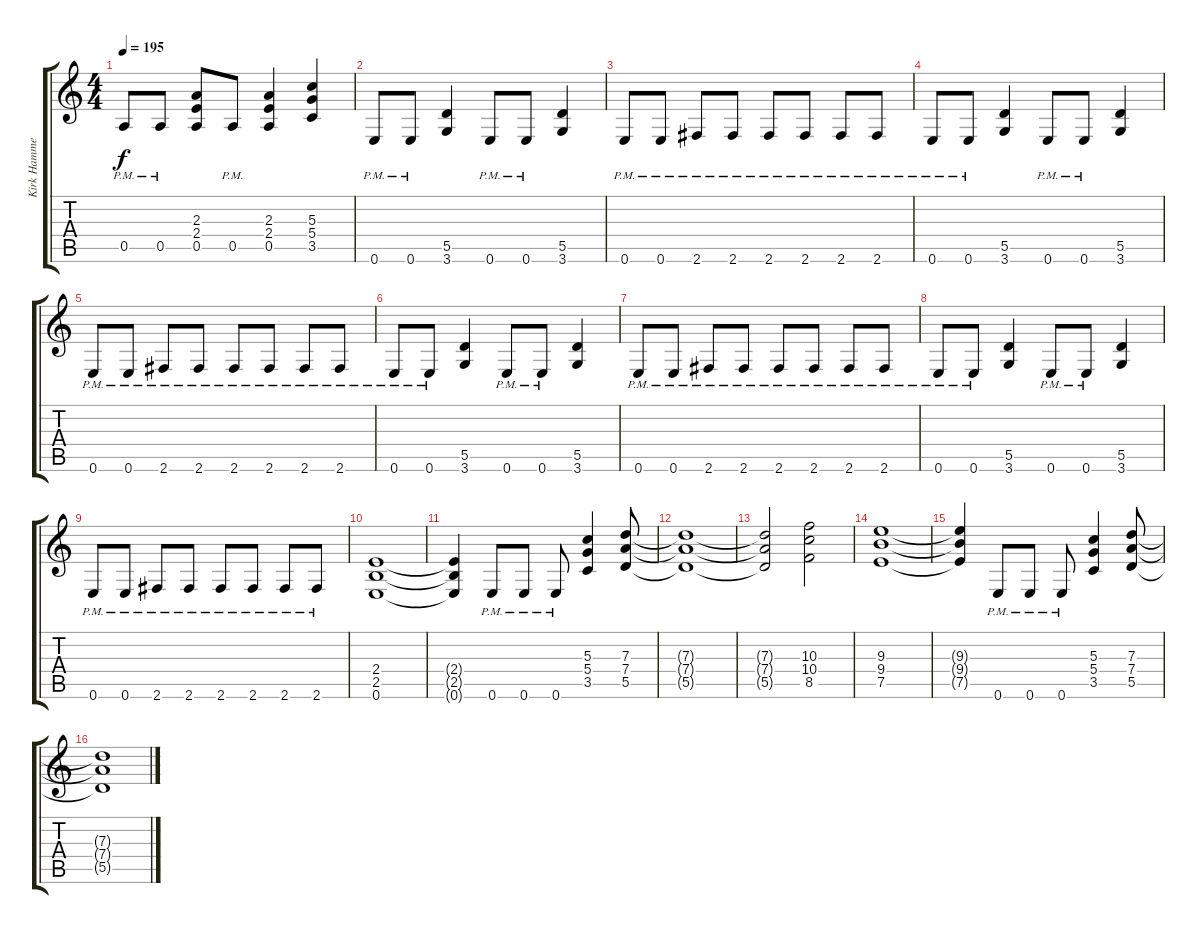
\track ("Kirk Hammett Rhythm" "Kirk Hamme") {instrument distortionguitar}
\staff {score tabs}
\tuning (E4 B3 G3 D3 A2 E2) {hide}
\ts (4 4)
\tempo 195
\clef g2
\ks c
0.5{pm}.8{dy f} 0.5{pm}.8 (2.3 2.4 0.5).8 0.5{pm}.8 (2.3 2.4 0.5).4 (5.3 5.4 3.5).4 |
0.6{pm}.8 0.6{pm}.8 (5.5 3.6).4 0.6{pm}.8 0.6{pm}.8 (5.5 3.6).4 |
0.6{pm}.8 0.6{pm}.8 2.6{pm}.8 2.6{pm}.8 2.6{pm}.8 2.6{pm}.8 2.6{pm}.8 2.6{pm}.8 |
0.6{pm}.8 0.6{pm}.8 (5.5 3.6).4 0.6{pm}.8 0.6{pm}.8 (5.5 3.6).4 |
0.6{pm}.8 0.6{pm}.8 2.6{pm}.8 2.6{pm}.8 2.6{pm}.8 2.6{pm}.8 2.6{pm}.8 2.6{pm}.8 |
0.6{pm}.8 0.6{pm}.8 (5.5 3.6).4 0.6{pm}.8 0.6{pm}.8 (5.5 3.6).4 |
0.6{pm}.8 0.6{pm}.8 2.6{pm}.8 2.6{pm}.8 2.6{pm}.8 2.6{pm}.8 2.6{pm}.8 2.6{pm}.8 |
0.6{pm}.8 0.6{pm}.8 (5.5 3.6).4 0.6{pm}.8 0.6{pm}.8 (5.5 3.6).4 |
0.6{pm}.8 0.6{pm}.8 2.6{pm}.8 2.6{pm}.8 2.6{pm}.8 2.6{pm}.8 2.6{pm}.8 2.6{pm}.8 |
(2.4 2.5 0.6).1 |
(2.4{t} 2.5{t} 0.6{t}).4 0.6{pm}.8 0.6{pm}.8 0.6{pm}.8 (5.3 5.4 3.5).4 (7.3 7.4 5.5).8 |
(7.3{t} 7.4{t} 5.5{t}).1 |
(7.3{t} 7.4{t} 5.5{t}).2 (10.3 10.4 8.5).2 |
(9.3 9.4 7.5).1 |
(9.3{t} 9.4{t} 7.5{t}).4 0.6{pm}.8 0.6{pm}.8 0.6{pm}.8 (5.3 5.4 3.5).4 (7.3 7.4 5.5).8 |
(7.3{t} 7.4{t} 5.5{t}).1
